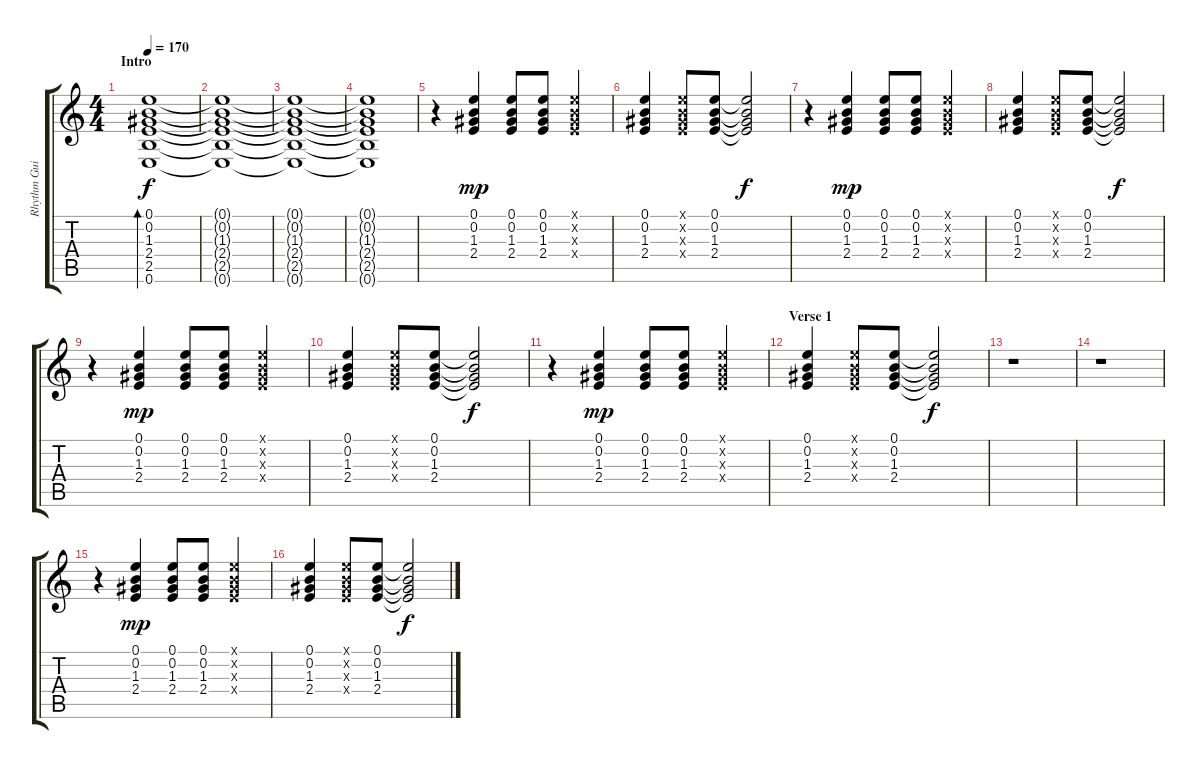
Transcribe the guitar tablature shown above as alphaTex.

\track ("Rhythm Guitar" "Rhythm Gui") {instrument acousticguitarsteel}
\staff {score tabs}
\tuning (E4 B3 G3 D3 A2 E2) {hide}
\ts (4 4)
\section ("" "Intro")
\tempo 170
\clef g2
\ks c
(0.1 0.2 1.3 2.4 2.5 0.6).1{bd 60 dy f instrument acousticguitarsteel} |
(0.1{t} 0.2{t} 1.3{t} 2.4{t} 2.5{t} 0.6{t}).1 |
(0.1{t} 0.2{t} 1.3{t} 2.4{t} 2.5{t} 0.6{t}).1 |
(0.1{t} 0.2{t} 1.3{t} 2.4{t} 2.5{t} 0.6{t}).1 |
r.4 (0.1 0.2 1.3 2.4).4{dy mp} (0.1 0.2 1.3 2.4).8 (0.1 0.2 1.3 2.4).8 (0.1{x} 0.2{x} 1.3{x} 2.4{x}).4 |
(0.1 0.2 1.3 2.4).4 (0.1{x} 0.2{x} 1.3{x} 2.4{x}).8 (0.1 0.2 1.3 2.4).8 (0.1{t} 0.2{t} 1.3{t} 2.4{t}).2{dy f} |
r.4 (0.1 0.2 1.3 2.4).4{dy mp} (0.1 0.2 1.3 2.4).8 (0.1 0.2 1.3 2.4).8 (0.1{x} 0.2{x} 1.3{x} 2.4{x}).4 |
(0.1 0.2 1.3 2.4).4 (0.1{x} 0.2{x} 1.3{x} 2.4{x}).8 (0.1 0.2 1.3 2.4).8 (0.1{t} 0.2{t} 1.3{t} 2.4{t}).2{dy f} |
r.4 (0.1 0.2 1.3 2.4).4{dy mp} (0.1 0.2 1.3 2.4).8 (0.1 0.2 1.3 2.4).8 (0.1{x} 0.2{x} 1.3{x} 2.4{x}).4 |
(0.1 0.2 1.3 2.4).4 (0.1{x} 0.2{x} 1.3{x} 2.4{x}).8 (0.1 0.2 1.3 2.4).8 (0.1{t} 0.2{t} 1.3{t} 2.4{t}).2{dy f} |
r.4 (0.1 0.2 1.3 2.4).4{dy mp} (0.1 0.2 1.3 2.4).8 (0.1 0.2 1.3 2.4).8 (0.1{x} 0.2{x} 1.3{x} 2.4{x}).4 |
\section ("" "Verse 1")
(0.1 0.2 1.3 2.4).4 (0.1{x} 0.2{x} 1.3{x} 2.4{x}).8 (0.1 0.2 1.3 2.4).8 (0.1{t} 0.2{t} 1.3{t} 2.4{t}).2{dy f} |
r.1 |
r.1 |
r.4 (0.1 0.2 1.3 2.4).4{dy mp} (0.1 0.2 1.3 2.4).8 (0.1 0.2 1.3 2.4).8 (0.1{x} 0.2{x} 1.3{x} 2.4{x}).4 |
(0.1 0.2 1.3 2.4).4 (0.1{x} 0.2{x} 1.3{x} 2.4{x}).8 (0.1 0.2 1.3 2.4).8 (0.1{t} 0.2{t} 1.3{t} 2.4{t}).2{dy f}
